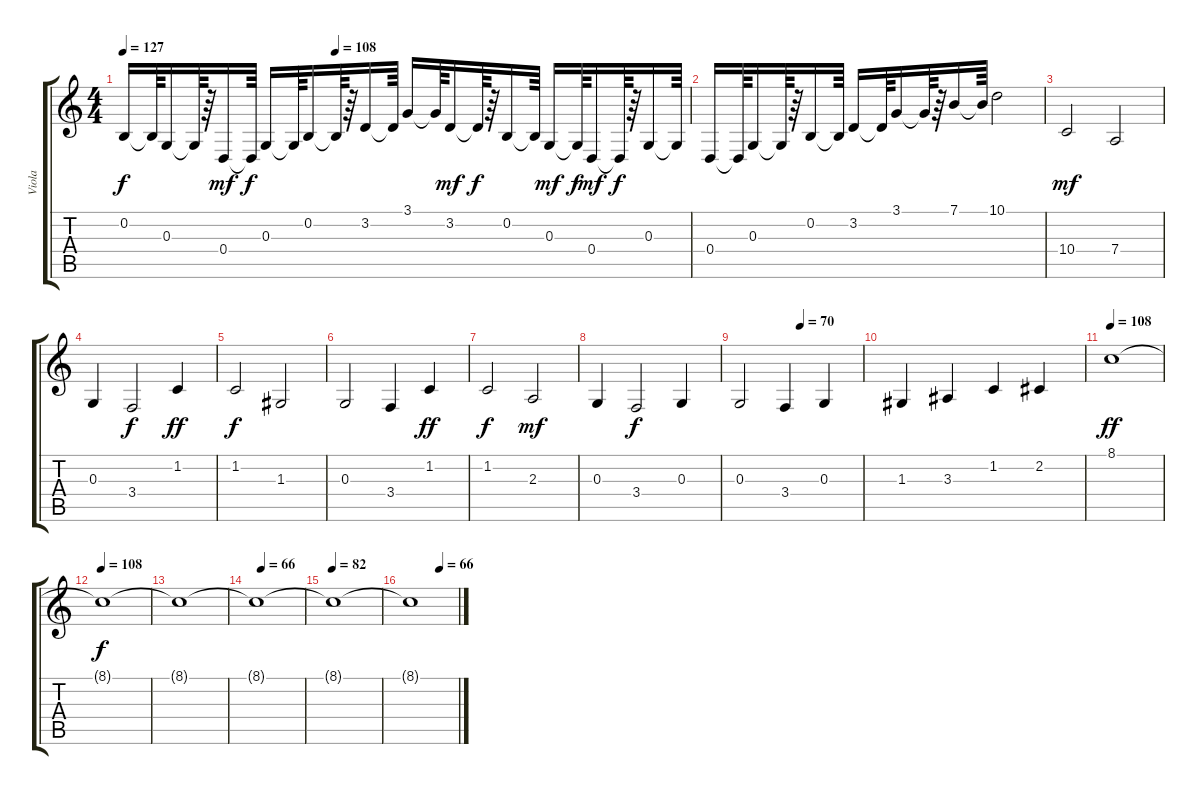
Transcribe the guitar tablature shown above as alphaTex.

\track ("Viola" "Viola") {instrument stringensemble1}
\staff {score tabs}
\tuning (E4 B3 G3 D3 A2 E2) {hide}
\ts (4 4)
\tempo 127
\tempo (108 0.375)
\clef g2
\ks c
0.2.16{dy f} 0.2{t}.64 0.3.16 0.3{t}.64 r.64 0.4.16{dy mf} 0.4{t}.64{dy f} 0.3.16 0.3{t}.64 0.2.16 0.2{t}.64 r.64 3.2.16 3.2{t}.64 3.1.16 3.1{t}.64 3.2.16{dy mf} 3.2{t}.64{dy f} r.64 0.2.16 0.2{t}.64 0.3.16{dy mf} 0.3{t}.64{dy f} 0.4.16{dy mf} 0.4{t}.64{dy f} r.64 0.3.16 0.3{t}.64 |
0.4.16 0.4{t}.64 0.3.16 0.3{t}.64 r.64 0.2.16 0.2{t}.64 3.2.16 3.2{t}.64 3.1.16 3.1{t}.64 r.64 7.1.16 7.1{t}.64 10.1.2 |
10.4.2{dy mf} 7.4.2 |
0.3.4 3.4.2{dy f} 1.2.4{dy ff} |
1.2.2{dy f} 1.3.2 |
0.3.2 3.4.4 1.2.4{dy ff} |
1.2.2{dy f} 2.3.2{dy mf} |
0.3.4 3.4.2{dy f} 0.3.4 |
\tempo (70 0.5)
0.3.2 3.4.4 0.3.4 |
1.3.4 3.3.4 1.2.4 2.2.4 |
\tempo 108
8.1.1{dy ff} |
\tempo 108
8.1{t}.1{dy f} |
8.1{t}.1{volume 8} |
\tempo (66 0.125)
8.1{t}.1 |
\tempo 82
8.1{t}.1{volume 1} |
\tempo (66 0.625)
8.1{t}.1
